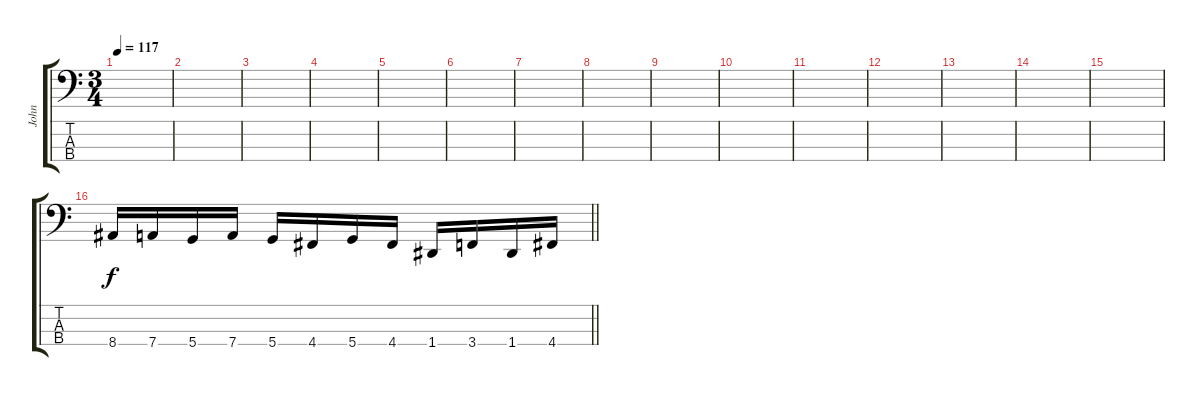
\track ("John" "John") {instrument electricbassfinger}
\staff {score tabs}
\tuning (G2 D2 A1 D1) {hide}
\ts (3 4)
\tempo 117
\clef f4
\ks c
|
|
|
|
|
|
|
|
|
|
|
|
|
|
|
\barLineRight lightlight
8.4.16 7.4.16 5.4.16 7.4.16 5.4.16 4.4.16 5.4.16 4.4.16 1.4.16 3.4.16 1.4.16 4.4.16
